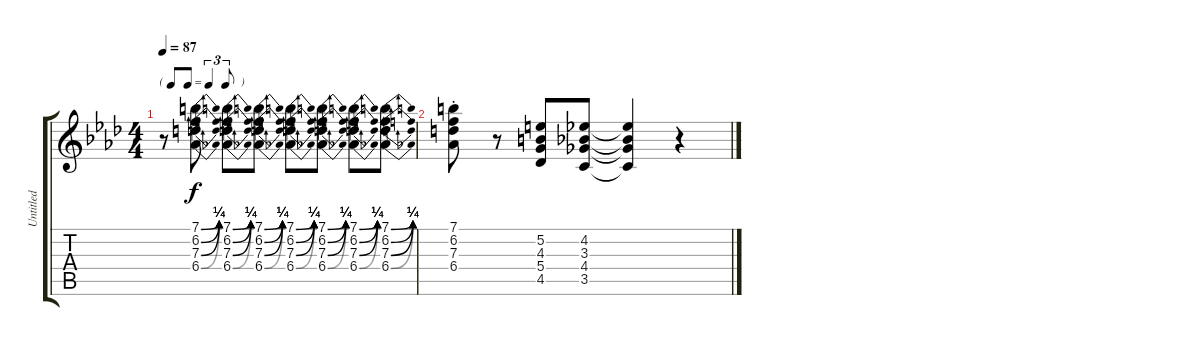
\track ("Untitled" "Untitled") {instrument acousticguitarnylon}
\staff {score tabs}
\tuning (E4 B3 G3 D3 A2 E2) {hide}
\ts (4 4)
\tf triplet8th
\tempo 87
\clef g2
\ks ab
r.8{dy f} (7.1{be (bend 0 0 60 1)} 6.2{be (bend 0 0 60 1)} 7.3{be (bend 0 0 60 1)} 6.4{be (bend 0 0 60 1)}).8 (7.1{be (bend 0 0 60 1)} 6.2{be (bend 0 0 60 1)} 7.3{be (bend 0 0 60 1)} 6.4{be (bend 0 0 60 1)}).8 (7.1{be (bend 0 0 60 1)} 6.2{be (bend 0 0 60 1)} 7.3{be (bend 0 0 60 1)} 6.4{be (bend 0 0 60 1)}).8 (7.1{be (bend 0 0 60 1)} 6.2{be (bend 0 0 60 1)} 7.3{be (bend 0 0 60 1)} 6.4{be (bend 0 0 60 1)}).8 (7.1{be (bend 0 0 60 1)} 6.2{be (bend 0 0 60 1)} 7.3{be (bend 0 0 60 1)} 6.4{be (bend 0 0 60 1)}).8 (7.1{be (bend 0 0 60 1)} 6.2{be (bend 0 0 60 1)} 7.3{be (bend 0 0 60 1)} 6.4{be (bend 0 0 60 1)}).8 (7.1{be (bend 0 0 60 1)} 6.2{be (bend 0 0 60 1)} 7.3{be (bend 0 0 60 1)} 6.4{be (bend 0 0 60 1)}).8 |
(7.1{st} 6.2{st} 7.3{st} 6.4{st}).8 r.8 (5.2 4.3 5.4 4.5).8 (4.2 3.3 4.4 3.5).8 (4.2{t} 3.3{t} 4.4{t} 3.5{t}).4 r.4
